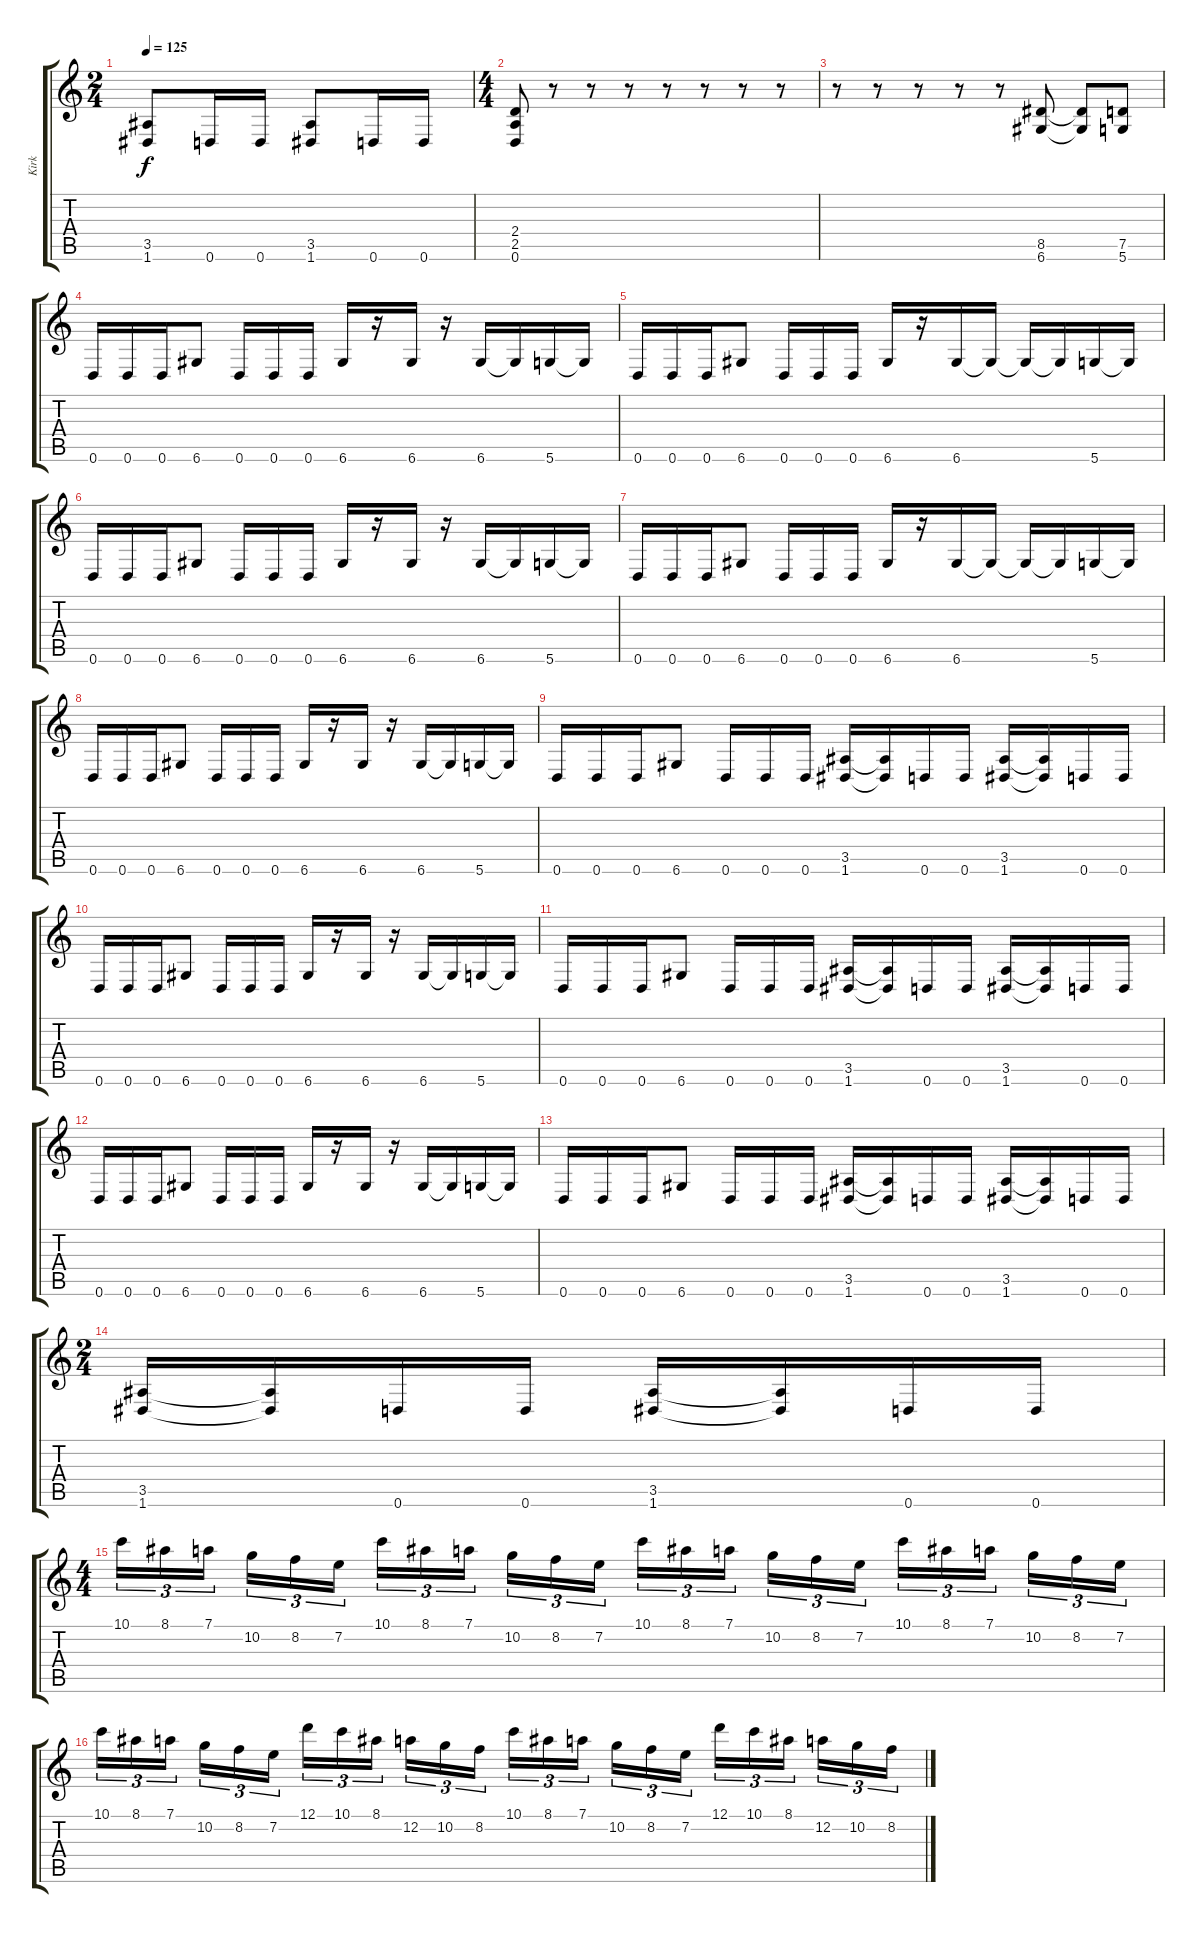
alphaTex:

\track ("Kirk" "Kirk") {instrument distortionguitar}
\staff {score tabs}
\tuning (D4 A3 F3 C3 G2 D2) {hide}
\ts (2 4)
\tempo 125
\clef g2
\ks c
(3.5 1.6).8{dy f} 0.6.16 0.6.16 (3.5 1.6).8 0.6.16 0.6.16 |
\ts (4 4)
(2.4 2.5 0.6).8 r.8 r.8 r.8 r.8 r.8 r.8 r.8 |
r.8 r.8 r.8 r.8 r.8 (8.5 6.6).8 (8.5{t} 6.6{t}).8 (7.5 5.6).8 |
0.6.16 0.6.16 0.6.16 6.6.8 0.6.16 0.6.16 0.6.16 6.6.16 r.16 6.6.16 r.16 6.6.16 6.6{t}.16 5.6.16 5.6{t}.16 |
0.6.16 0.6.16 0.6.16 6.6.8 0.6.16 0.6.16 0.6.16 6.6.16 r.16 6.6.16 6.6{t}.16 6.6{t}.16 6.6{t}.16 5.6.16 5.6{t}.16 |
0.6.16 0.6.16 0.6.16 6.6.8 0.6.16 0.6.16 0.6.16 6.6.16 r.16 6.6.16 r.16 6.6.16 6.6{t}.16 5.6.16 5.6{t}.16 |
0.6.16 0.6.16 0.6.16 6.6.8 0.6.16 0.6.16 0.6.16 6.6.16 r.16 6.6.16 6.6{t}.16 6.6{t}.16 6.6{t}.16 5.6.16 5.6{t}.16 |
0.6.16 0.6.16 0.6.16 6.6.8 0.6.16 0.6.16 0.6.16 6.6.16 r.16 6.6.16 r.16 6.6.16 6.6{t}.16 5.6.16 5.6{t}.16 |
0.6.16 0.6.16 0.6.16 6.6.8 0.6.16 0.6.16 0.6.16 (3.5 1.6).16 (3.5{t} 1.6{t}).16 0.6.16 0.6.16 (3.5 1.6).16 (3.5{t} 1.6{t}).16 0.6.16 0.6.16 |
0.6.16 0.6.16 0.6.16 6.6.8 0.6.16 0.6.16 0.6.16 6.6.16 r.16 6.6.16 r.16 6.6.16 6.6{t}.16 5.6.16 5.6{t}.16 |
0.6.16 0.6.16 0.6.16 6.6.8 0.6.16 0.6.16 0.6.16 (3.5 1.6).16 (3.5{t} 1.6{t}).16 0.6.16 0.6.16 (3.5 1.6).16 (3.5{t} 1.6{t}).16 0.6.16 0.6.16 |
0.6.16 0.6.16 0.6.16 6.6.8 0.6.16 0.6.16 0.6.16 6.6.16 r.16 6.6.16 r.16 6.6.16 6.6{t}.16 5.6.16 5.6{t}.16 |
0.6.16 0.6.16 0.6.16 6.6.8 0.6.16 0.6.16 0.6.16 (3.5 1.6).16 (3.5{t} 1.6{t}).16 0.6.16 0.6.16 (3.5 1.6).16 (3.5{t} 1.6{t}).16 0.6.16 0.6.16 |
\ts (2 4)
(3.5 1.6).16 (3.5{t} 1.6{t}).16 0.6.16 0.6.16 (3.5 1.6).16 (3.5{t} 1.6{t}).16 0.6.16 0.6.16 |
\ts (4 4)
10.1.16{tu (3 2)} 8.1.16{tu (3 2)} 7.1.16{tu (3 2) beam splitsecondary} 10.2.16{tu (3 2)} 8.2.16{tu (3 2)} 7.2.16{tu (3 2)} 10.1.16{tu (3 2)} 8.1.16{tu (3 2)} 7.1.16{tu (3 2) beam splitsecondary} 10.2.16{tu (3 2)} 8.2.16{tu (3 2)} 7.2.16{tu (3 2)} 10.1.16{tu (3 2)} 8.1.16{tu (3 2)} 7.1.16{tu (3 2) beam splitsecondary} 10.2.16{tu (3 2)} 8.2.16{tu (3 2)} 7.2.16{tu (3 2)} 10.1.16{tu (3 2)} 8.1.16{tu (3 2)} 7.1.16{tu (3 2) beam splitsecondary} 10.2.16{tu (3 2)} 8.2.16{tu (3 2)} 7.2.16{tu (3 2)} |
10.1.16{tu (3 2)} 8.1.16{tu (3 2)} 7.1.16{tu (3 2) beam splitsecondary} 10.2.16{tu (3 2)} 8.2.16{tu (3 2)} 7.2.16{tu (3 2)} 12.1.16{tu (3 2)} 10.1.16{tu (3 2)} 8.1.16{tu (3 2) beam splitsecondary} 12.2.16{tu (3 2)} 10.2.16{tu (3 2)} 8.2.16{tu (3 2)} 10.1.16{tu (3 2)} 8.1.16{tu (3 2)} 7.1.16{tu (3 2) beam splitsecondary} 10.2.16{tu (3 2)} 8.2.16{tu (3 2)} 7.2.16{tu (3 2)} 12.1.16{tu (3 2)} 10.1.16{tu (3 2)} 8.1.16{tu (3 2) beam splitsecondary} 12.2.16{tu (3 2)} 10.2.16{tu (3 2)} 8.2.16{tu (3 2)}
